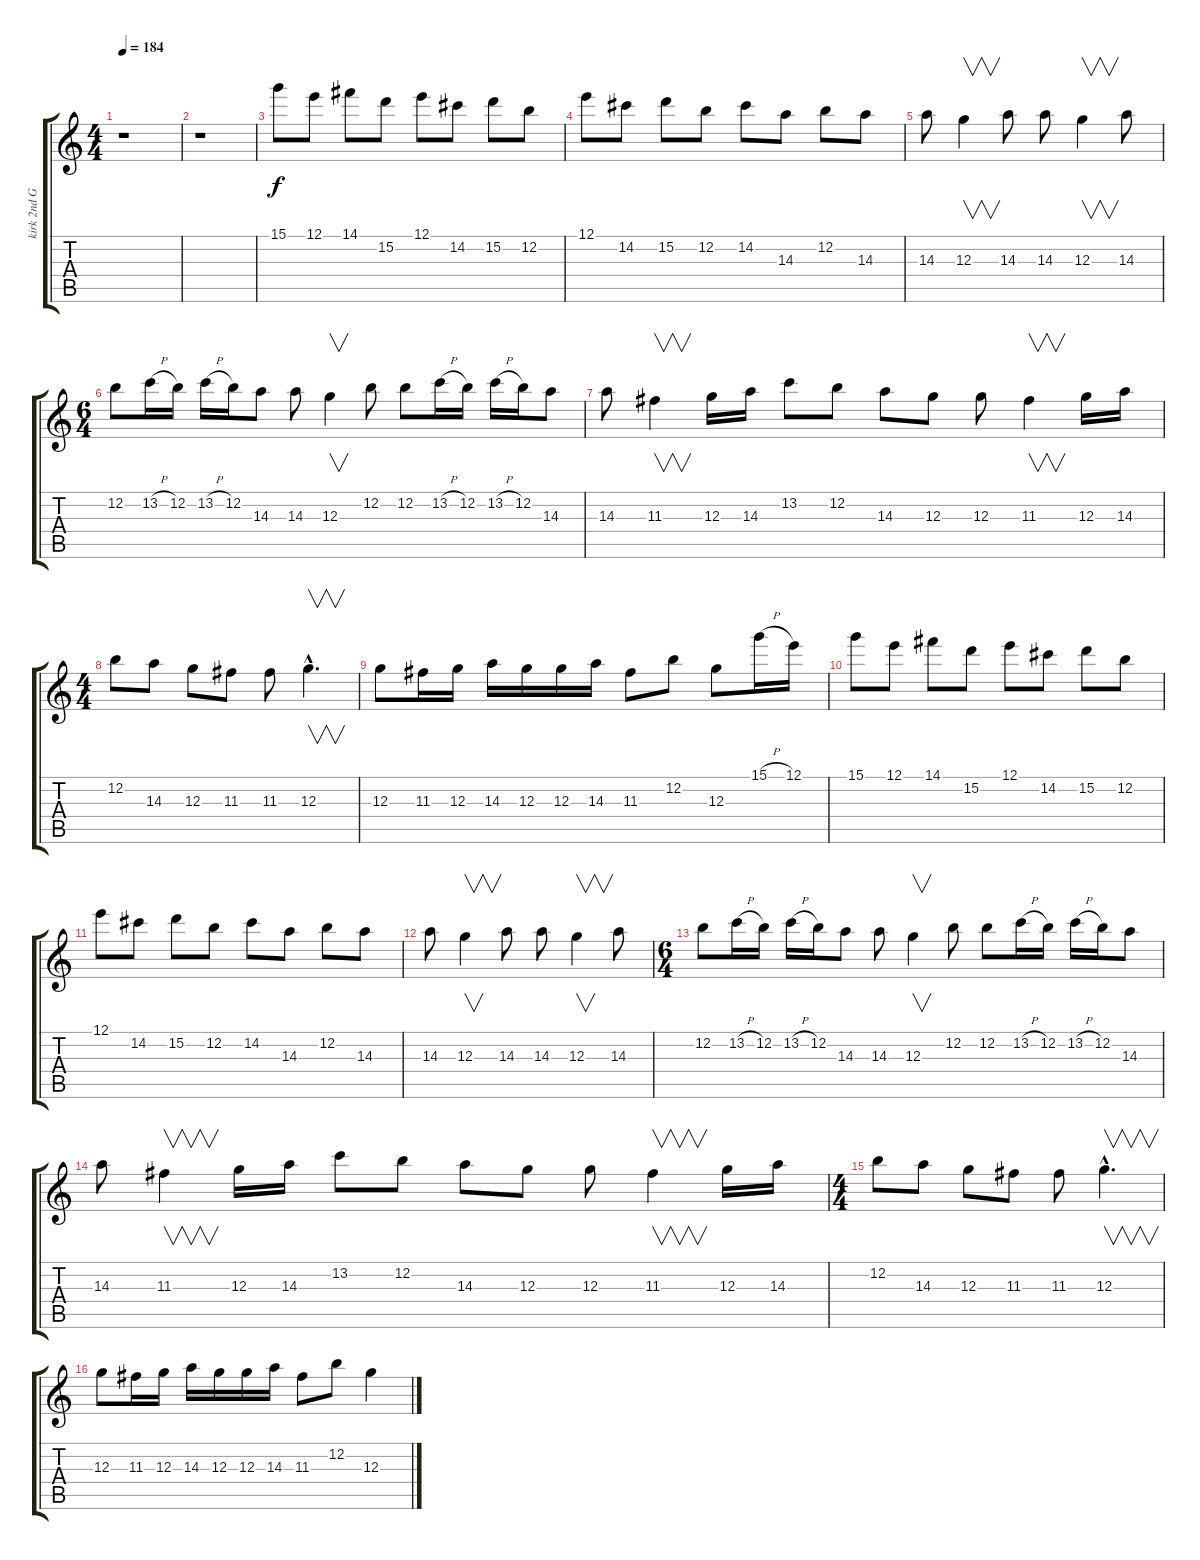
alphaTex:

\track ("kirk 2nd Guitar" "kirk 2nd G") {instrument distortionguitar}
\staff {score tabs}
\tuning (E4 B3 G3 D3 A2 E2) {hide}
\ts (4 4)
\tempo 184
\clef g2
\ks c
r.1{dy f} |
r.1 |
15.1.8 12.1.8 14.1.8 15.2.8 12.1.8 14.2.8 15.2.8 12.2.8 |
12.1.8 14.2.8 15.2.8 12.2.8 14.2.8 14.3.8 12.2.8 14.3.8 |
14.3.8 12.3.4{v} 14.3.8 14.3.8 12.3.4{v} 14.3.8 |
\ts (6 4)
12.2.8 13.2{h}.16 12.2.16 13.2{h}.16 12.2.16 14.3.8 14.3.8 12.3.4{v} 12.2.8 12.2.8 13.2{h}.16 12.2.16 13.2{h}.16 12.2.16 14.3.8 |
14.3.8 11.3.4{v} 12.3.16 14.3.16 13.2.8 12.2.8 14.3.8 12.3.8 12.3.8 11.3.4{v} 12.3.16 14.3.16 |
\ts (4 4)
12.2.8 14.3.8 12.3.8 11.3.8 11.3.8 12.3{hac}.4{v d} |
12.3.8 11.3.16 12.3.16 14.3.16 12.3.16 12.3.16 14.3.16 11.3.8 12.2.8 12.3.8 15.1{h}.16 12.1.16 |
15.1.8 12.1.8 14.1.8 15.2.8 12.1.8 14.2.8 15.2.8 12.2.8 |
12.1.8 14.2.8 15.2.8 12.2.8 14.2.8 14.3.8 12.2.8 14.3.8 |
14.3.8 12.3.4{v} 14.3.8 14.3.8 12.3.4{v} 14.3.8 |
\ts (6 4)
12.2.8 13.2{h}.16 12.2.16 13.2{h}.16 12.2.16 14.3.8 14.3.8 12.3.4{v} 12.2.8 12.2.8 13.2{h}.16 12.2.16 13.2{h}.16 12.2.16 14.3.8 |
14.3.8 11.3.4{v} 12.3.16 14.3.16 13.2.8 12.2.8 14.3.8 12.3.8 12.3.8 11.3.4{v} 12.3.16 14.3.16 |
\ts (4 4)
12.2.8 14.3.8 12.3.8 11.3.8 11.3.8 12.3{hac}.4{v d} |
12.3.8 11.3.16 12.3.16 14.3.16 12.3.16 12.3.16 14.3.16 11.3.8 12.2.8 12.3.4
